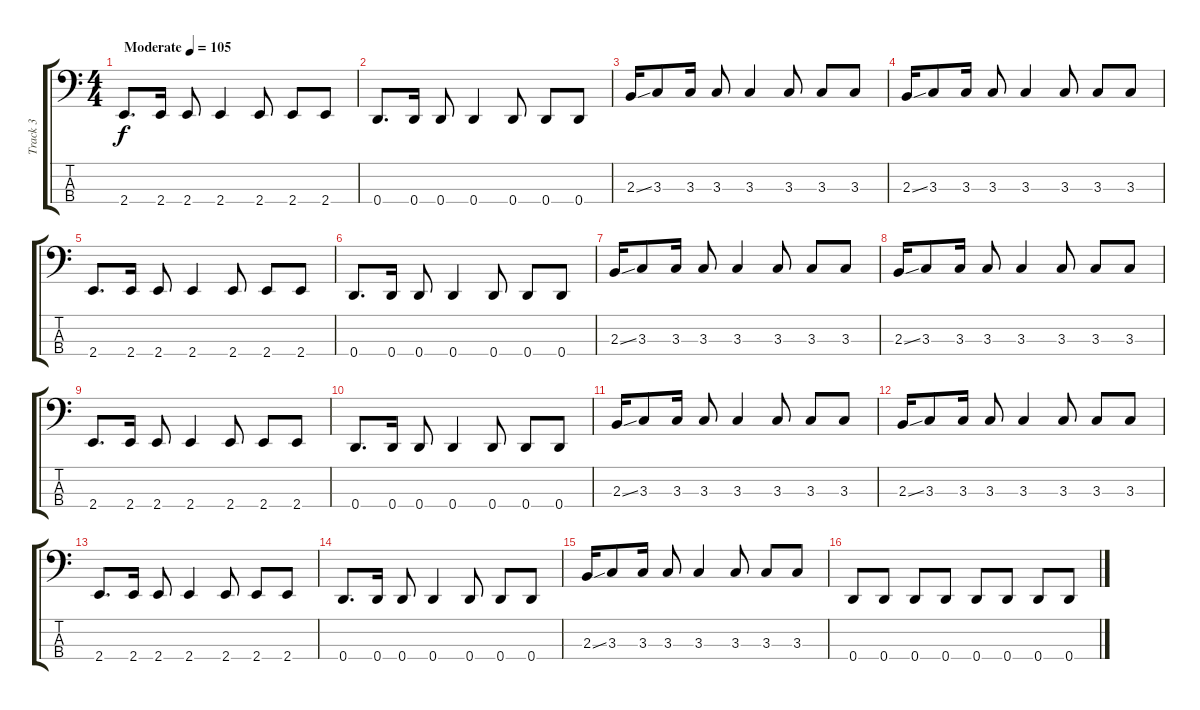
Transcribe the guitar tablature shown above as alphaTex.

\track ("Track 3" "Track 3") {instrument electricbasspick}
\staff {score tabs}
\tuning (G2 D2 A1 D1) {hide}
\ts (4 4)
\tempo (105 "Moderate")
\clef f4
\ks c
2.4.8{d dy f instrument electricbasspick} 2.4.16 2.4.8 2.4.4 2.4.8 2.4.8 2.4.8 |
0.4.8{d} 0.4.16 0.4.8 0.4.4 0.4.8 0.4.8 0.4.8 |
2.3{ss}.16 3.3.8 3.3.16 3.3.8 3.3.4 3.3.8 3.3.8 3.3.8 |
2.3{ss}.16 3.3.8 3.3.16 3.3.8 3.3.4 3.3.8 3.3.8 3.3.8 |
2.4.8{d} 2.4.16 2.4.8 2.4.4 2.4.8 2.4.8 2.4.8 |
0.4.8{d} 0.4.16 0.4.8 0.4.4 0.4.8 0.4.8 0.4.8 |
2.3{ss}.16 3.3.8 3.3.16 3.3.8 3.3.4 3.3.8 3.3.8 3.3.8 |
2.3{ss}.16 3.3.8 3.3.16 3.3.8 3.3.4 3.3.8 3.3.8 3.3.8 |
2.4.8{d} 2.4.16 2.4.8 2.4.4 2.4.8 2.4.8 2.4.8 |
0.4.8{d} 0.4.16 0.4.8 0.4.4 0.4.8 0.4.8 0.4.8 |
2.3{ss}.16 3.3.8 3.3.16 3.3.8 3.3.4 3.3.8 3.3.8 3.3.8 |
2.3{ss}.16 3.3.8 3.3.16 3.3.8 3.3.4 3.3.8 3.3.8 3.3.8 |
2.4.8{d} 2.4.16 2.4.8 2.4.4 2.4.8 2.4.8 2.4.8 |
0.4.8{d} 0.4.16 0.4.8 0.4.4 0.4.8 0.4.8 0.4.8 |
2.3{ss}.16 3.3.8 3.3.16 3.3.8 3.3.4 3.3.8 3.3.8 3.3.8 |
0.4.8 0.4.8 0.4.8 0.4.8 0.4.8 0.4.8 0.4.8 0.4.8
